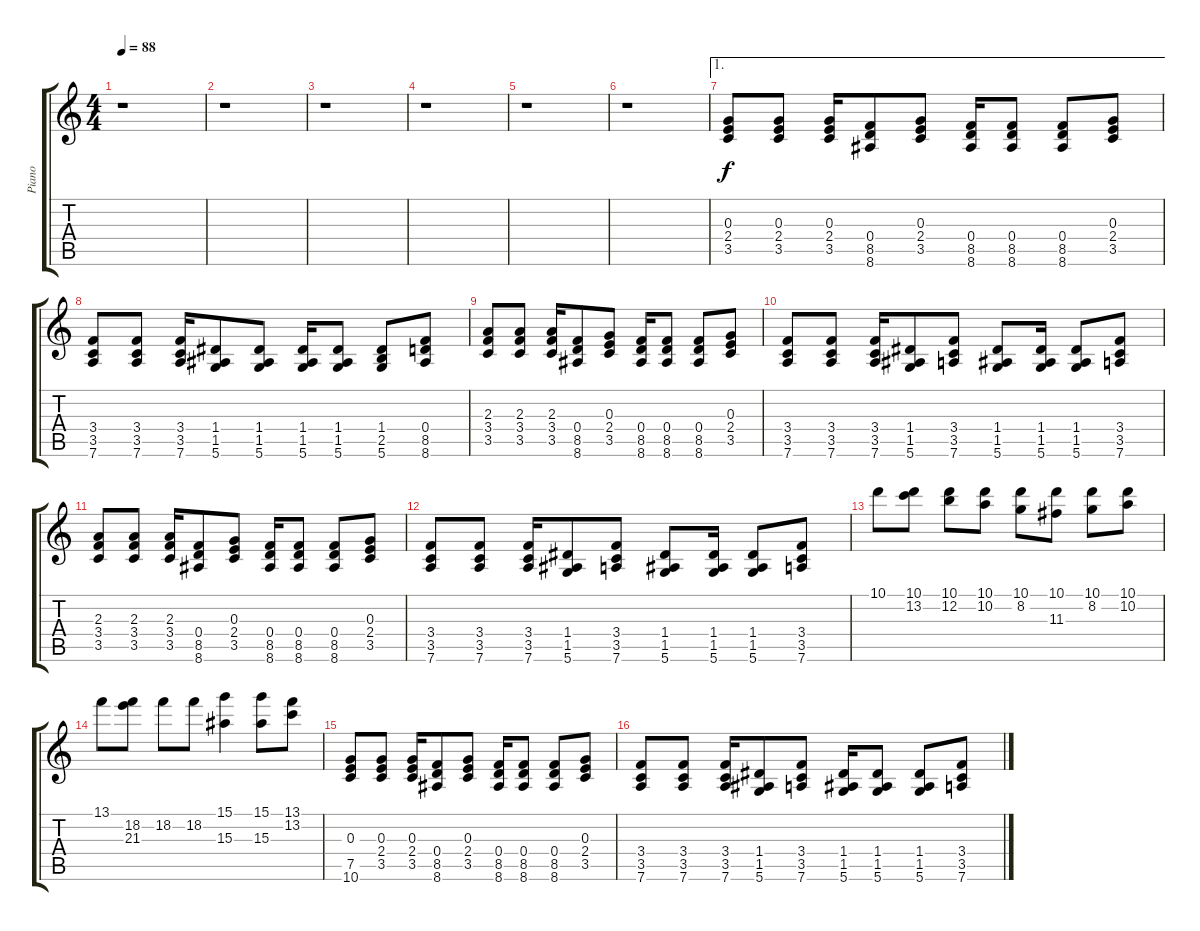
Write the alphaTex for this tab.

\track ("Piano" "Piano") {instrument acousticgrandpiano}
\staff {score tabs}
\tuning (E5 B4 G4 D4 A3 D3) {hide}
\ts (4 4)
\tempo 88
\clef g2
\ks c
r.1{dy f} |
r.1 |
r.1 |
r.1 |
r.1 |
r.1 |
\ae 1
(0.3 2.4 3.5).8 (0.3 2.4 3.5).8 (0.3 2.4 3.5).16 (0.4 8.5 8.6).8 (0.3 2.4 3.5).8 (0.4 8.5 8.6).16 (0.4 8.5 8.6).8 (0.4 8.5 8.6).8 (0.3 2.4 3.5).8 |
(3.4 3.5 7.6).8 (3.4 3.5 7.6).8 (3.4 3.5 7.6).16 (1.4 1.5 5.6).8 (1.4 1.5 5.6).8 (1.4 1.5 5.6).16 (1.4 1.5 5.6).8 (1.4 2.5 5.6).8 (0.4 8.5 8.6).8 |
(2.3 3.4 3.5).8 (2.3 3.4 3.5).8 (2.3 3.4 3.5).16 (0.4 8.5 8.6).8 (0.3 2.4 3.5).8 (0.4 8.5 8.6).16 (0.4 8.5 8.6).8 (0.4 8.5 8.6).8 (0.3 2.4 3.5).8 |
(3.4 3.5 7.6).8 (3.4 3.5 7.6).8 (3.4 3.5 7.6).16 (1.4 1.5 5.6).8 (3.4 3.5 7.6).8 (1.4 1.5 5.6).8 (1.4 1.5 5.6).16 (1.4 1.5 5.6).8 (3.4 3.5 7.6).8 |
(2.3 3.4 3.5).8 (2.3 3.4 3.5).8 (2.3 3.4 3.5).16 (0.4 8.5 8.6).8 (0.3 2.4 3.5).8 (0.4 8.5 8.6).16 (0.4 8.5 8.6).8 (0.4 8.5 8.6).8 (0.3 2.4 3.5).8 |
(3.4 3.5 7.6).8 (3.4 3.5 7.6).8 (3.4 3.5 7.6).16 (1.4 1.5 5.6).8 (3.4 3.5 7.6).8 (1.4 1.5 5.6).8 (1.4 1.5 5.6).16 (1.4 1.5 5.6).8 (3.4 3.5 7.6).8 |
10.1.8 (10.1 13.2).8 (10.1 12.2).8 (10.1 10.2).8 (10.1 8.2).8 (10.1 11.3).8 (10.1 8.2).8 (10.1 10.2).8 |
13.1.8 (18.2 21.3).8 18.2.8 18.2.8 (15.1 15.3).4 (15.1 15.3).8 (13.1 13.2).8 |
(0.3 7.5 10.6).8 (0.3 2.4 3.5).8 (0.3 2.4 3.5).16 (0.4 8.5 8.6).8 (0.3 2.4 3.5).8 (0.4 8.5 8.6).16 (0.4 8.5 8.6).8 (0.4 8.5 8.6).8 (0.3 2.4 3.5).8 |
(3.4 3.5 7.6).8 (3.4 3.5 7.6).8 (3.4 3.5 7.6).16 (1.4 1.5 5.6).8 (3.4 3.5 7.6).8 (1.4 1.5 5.6).16 (1.4 1.5 5.6).8 (1.4 1.5 5.6).8 (3.4 3.5 7.6).8
